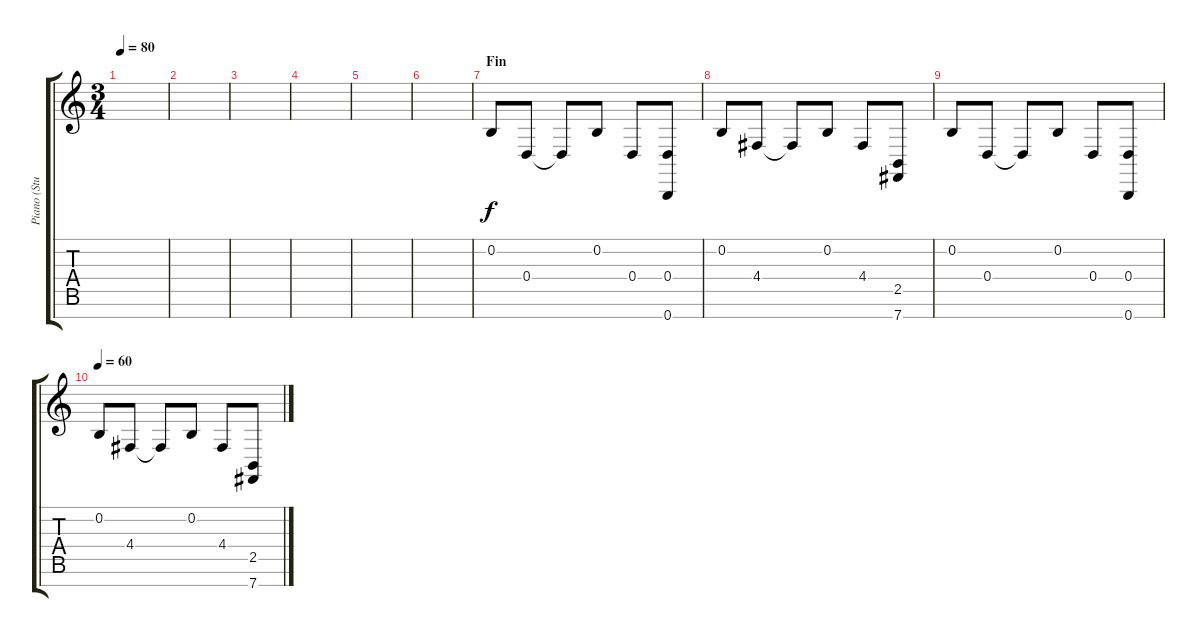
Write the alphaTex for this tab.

\track ("Piano (Studio)" "Piano (Stu") {instrument acousticgrandpiano}
\staff {score tabs}
\tuning (E4 B3 G3 D3 A2 E2 B1) {hide}
\ts (3 4)
\tempo 80
\clef g2
\ks c
|
|
|
|
|
|
\section ("" "Fin")
0.2.8 0.4.8 0.4{t}.8 0.2.8 0.4.8 (0.4 0.7).8 |
0.2.8 4.4.8 4.4{t}.8 0.2.8 4.4.8 (2.5 7.7).8 |
0.2.8 0.4.8 0.4{t}.8 0.2.8 0.4.8 (0.4 0.7).8 |
\tempo 60
0.2.8 4.4.8 4.4{t}.8 0.2.8 4.4.8 (2.5 7.7).8
